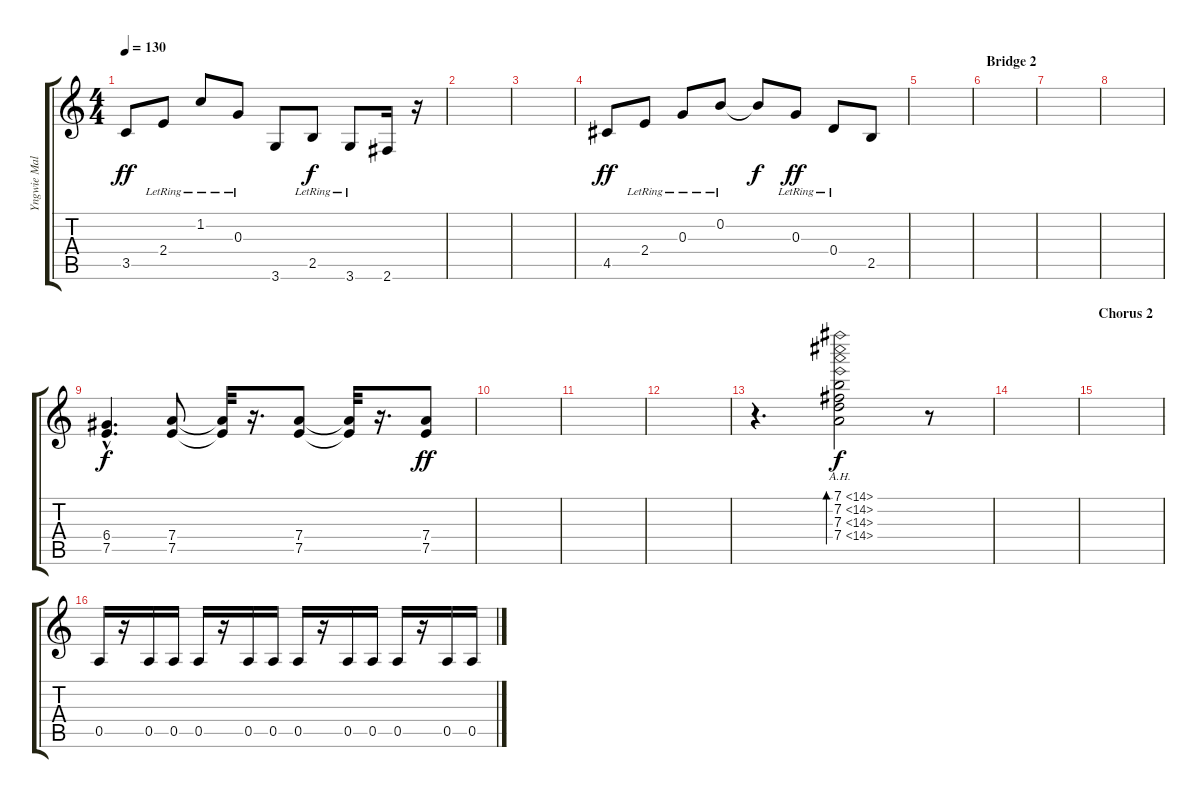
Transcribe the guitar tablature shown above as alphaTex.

\track ("Yngwie Malmsteen (Solo)" "Yngwie Mal") {instrument distortionguitar}
\staff {score tabs}
\tuning (E4 B3 G3 D3 A2 E2) {hide}
\ts (4 4)
\tempo 130
\clef g2
\ks c
3.5.8{dy ff} 2.4{lr}.8 1.2{lr}.8 0.3{lr}.8 3.6.8 2.5{lr}.8{dy f} 3.6{lr}.8 2.6.16 r.16 |
|
|
4.5.8{dy ff volume 9 balance 12} 2.4{lr}.8 0.3{lr}.8 0.2{lr}.8 0.2{t}.8{dy f} 0.3{lr}.8{dy ff} 0.4{lr}.8 2.5.8 |
|
\section ("" "Bridge 2")
|
|
|
(6.4{hac} 7.5{hac}).4{d dy f} (7.4 7.5).8 (7.4{t} 7.5{t}).32 r.16{d} (7.4 7.5).8 (7.4{t} 7.5{t}).32 r.16{d} (7.4 7.5).8{dy ff} |
|
|
|
r.4{d volume 10 instrument electricguitarjazz} (7.1{ah 7} 7.2{ah 7} 7.3{ah 7} 7.4{ah 7}).2{bd 480 dy f} r.8 |
|
\section ("" "Chorus 2")
|
0.5.16{instrument distortionguitar} r.16 0.5.16 0.5.16 0.5.16 r.16 0.5.16 0.5.16 0.5.16 r.16 0.5.16 0.5.16 0.5.16 r.16 0.5.16 0.5.16
